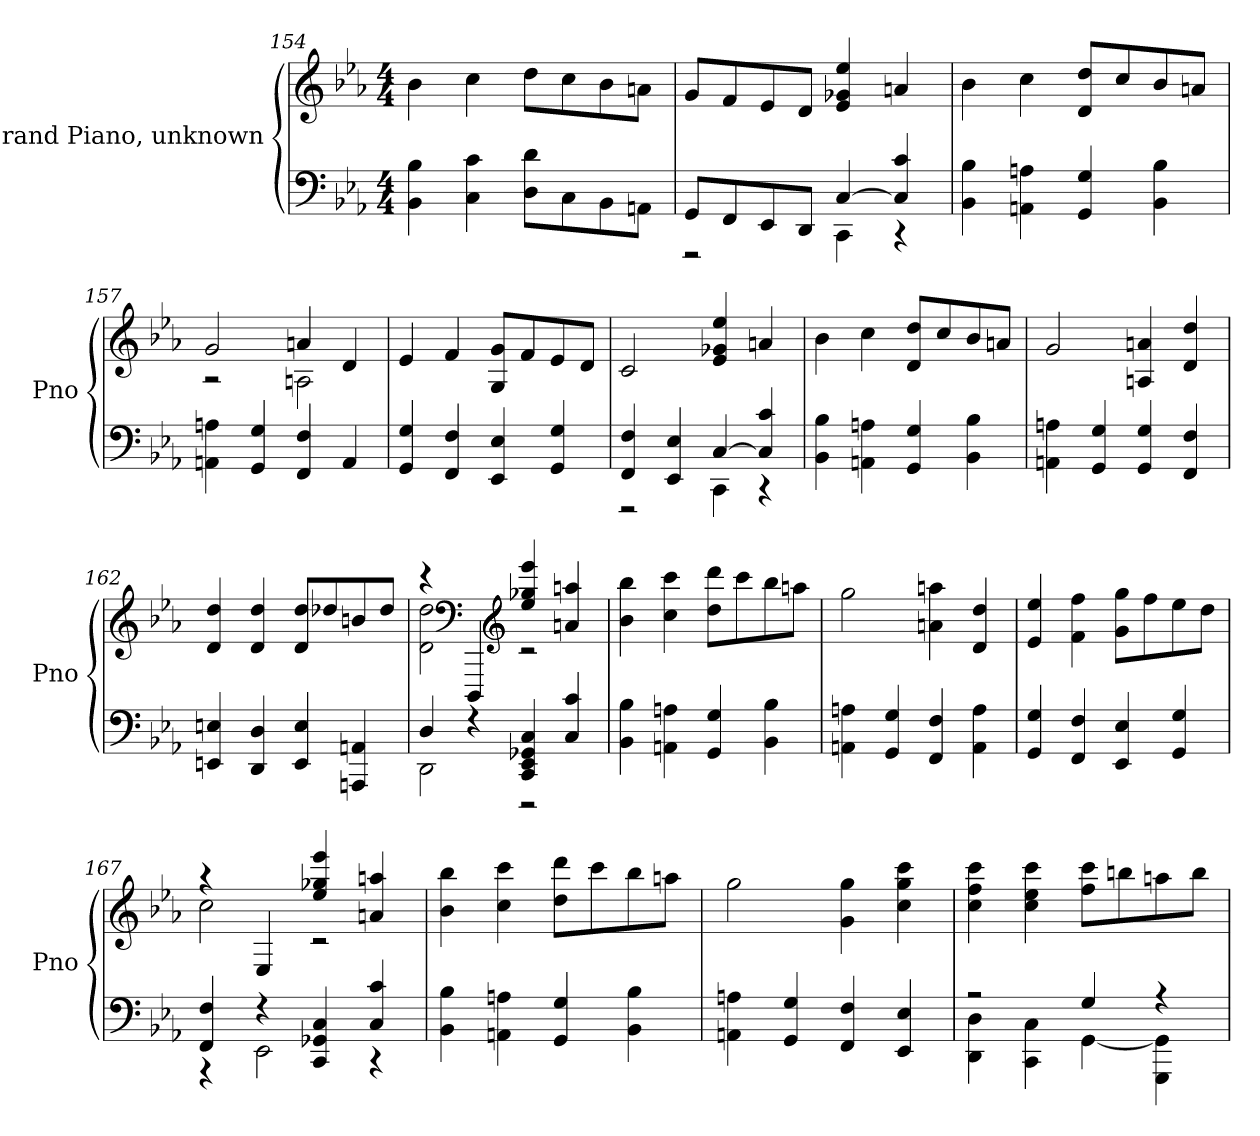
**kern	**kern
*part1	*part1
*staff2	*staff1
*I"Grand Piano, unknown	*
*I'Pno	*
*clefF4	*clefG2
*k[b-e-a-]	*k[b-e-a-]
*M4/4	*M4/4
=154	=154
4BB-\ 4B-\	4b-\
4C\ 4c\	4cc\
8D\ 8d\L	8dd\L
8C\	8cc\
8BB-\	8b-\
8AAn\J	8an\J
=155	=155
*^	*
8GG/L	2r	8g/L
8FF/	.	8f/
8EE-/	.	8e-/
8DD/J	.	8d/J
[4C/	4CC\	4e-/ 4g-X/ 4ee-/
4C/] 4c/	4r	4an/
*v	*v	*
!!LO:LB:g=z
=156	=156
4BB-\ 4B-\	4b-\
4AAn\ 4An\	4cc\
4GG/ 4G/	8d/ 8dd/L
.	8cc/
4BB-\ 4B-\	8b-/
.	8an/J
=157	=157
*	*^
4AAn\ 4An\	2g/	2r
4GG/ 4G/	.	.
4FF/ 4F/	4an/	2An\
4AA/	4d/	.
*	*v	*v
=158	=158
4GG/ 4G/	4e-/
4FF/ 4F/	4f/
4EE-/ 4E-/	8G/ 8g/L
.	8f/
4GG/ 4G/	8e-/
.	8d/J
=159	=159
*^	*
4FF/ 4F/	2r	2c/
4EE-/ 4E-/	.	.
[4C/	4CC\	4e-/ 4g-X/ 4ee-/
4C/] 4c/	4r	4an/
*v	*v	*
=160	=160
4BB-\ 4B-\	4b-\
4AAn\ 4An\	4cc\
4GG/ 4G/	8d/ 8dd/L
.	8cc/
4BB-\ 4B-\	8b-/
.	8an/J
=161	=161
4AAn\ 4An\	2g/
4GG/ 4G/	.
4GG/ 4G/	4An/ 4an/
4FF/ 4F/	4d/ 4dd/
!!LO:LB:g=z
=162	=162
4EEn/ 4En/	4d/ 4dd/
4DD/ 4D/	4d/ 4dd/
4EE/ 4E/	8d/ 8dd/L
.	8dd-X/
4AAAn/ 4AAn/	8bn/
.	8dd-/J
=163	=163
*^	*^
4D/	2DD\	4r	2d\ 2dd\
*	*	*clefF4	*
4r	.	4DDD/	.
*	*	*clefG2	*
4CC/ 4EE-/ 4GG-X/ 4C/	2r	4ee-/ 4gg-X/ 4eee-/	2r
4C/ 4c/	.	4an/ 4aan/	.
*v	*v	*	*
*	*v	*v
=164	=164
4BB-\ 4B-\	4b-\ 4bb-\
4AAn\ 4An\	4cc\ 4ccc\
4GG/ 4G/	8dd\ 8ddd\L
.	8ccc\
4BB-\ 4B-\	8bb-\
.	8aan\J
=165	=165
4AAn\ 4An\	2gg\
4GG/ 4G/	.
4FF/ 4F/	4an\ 4aan\
4AA\ 4A\	4d/ 4dd/
=166	=166
4GG/ 4G/	4e-/ 4ee-/
4FF/ 4F/	4f\ 4ff\
4EE-/ 4E-/	8g\ 8gg\L
.	8ff\
4GG/ 4G/	8ee-\
.	8dd\J
!!LO:LB:g=z
=167	=167
*^	*^
4FF/ 4F/	4r	4r	2cc\
4r	2EE-\	4E-/	.
4CC/ 4GG-X/ 4C/	.	4ee-/ 4gg-X/ 4eee-/	2r
4C/ 4c/	4r	4an/ 4aan/	.
*v	*v	*	*
*	*v	*v
=168	=168
4BB-\ 4B-\	4b-\ 4bb-\
4AAn\ 4An\	4cc\ 4ccc\
4GG/ 4G/	8dd\ 8ddd\L
.	8ccc\
4BB-\ 4B-\	8bb-\
.	8aan\J
=169	=169
4AAn\ 4An\	2gg\
4GG/ 4G/	.
4FF/ 4F/	4g\ 4gg\
4EE-/ 4E-/	4cc\ 4gg\ 4ccc\
=170	=170
*^	*
2r	4DD\ 4D\	4cc\ 4ff\ 4ccc\
.	4CC\ 4C\	4cc\ 4ee-\ 4ccc\
4G/	[4GG\	8ff\ 8ccc\L
.	.	8bbn\
4r	4GGG\ 4GG\]	8aan\
.	.	8bb\J
*v	*v	*
=	=
*-	*-
